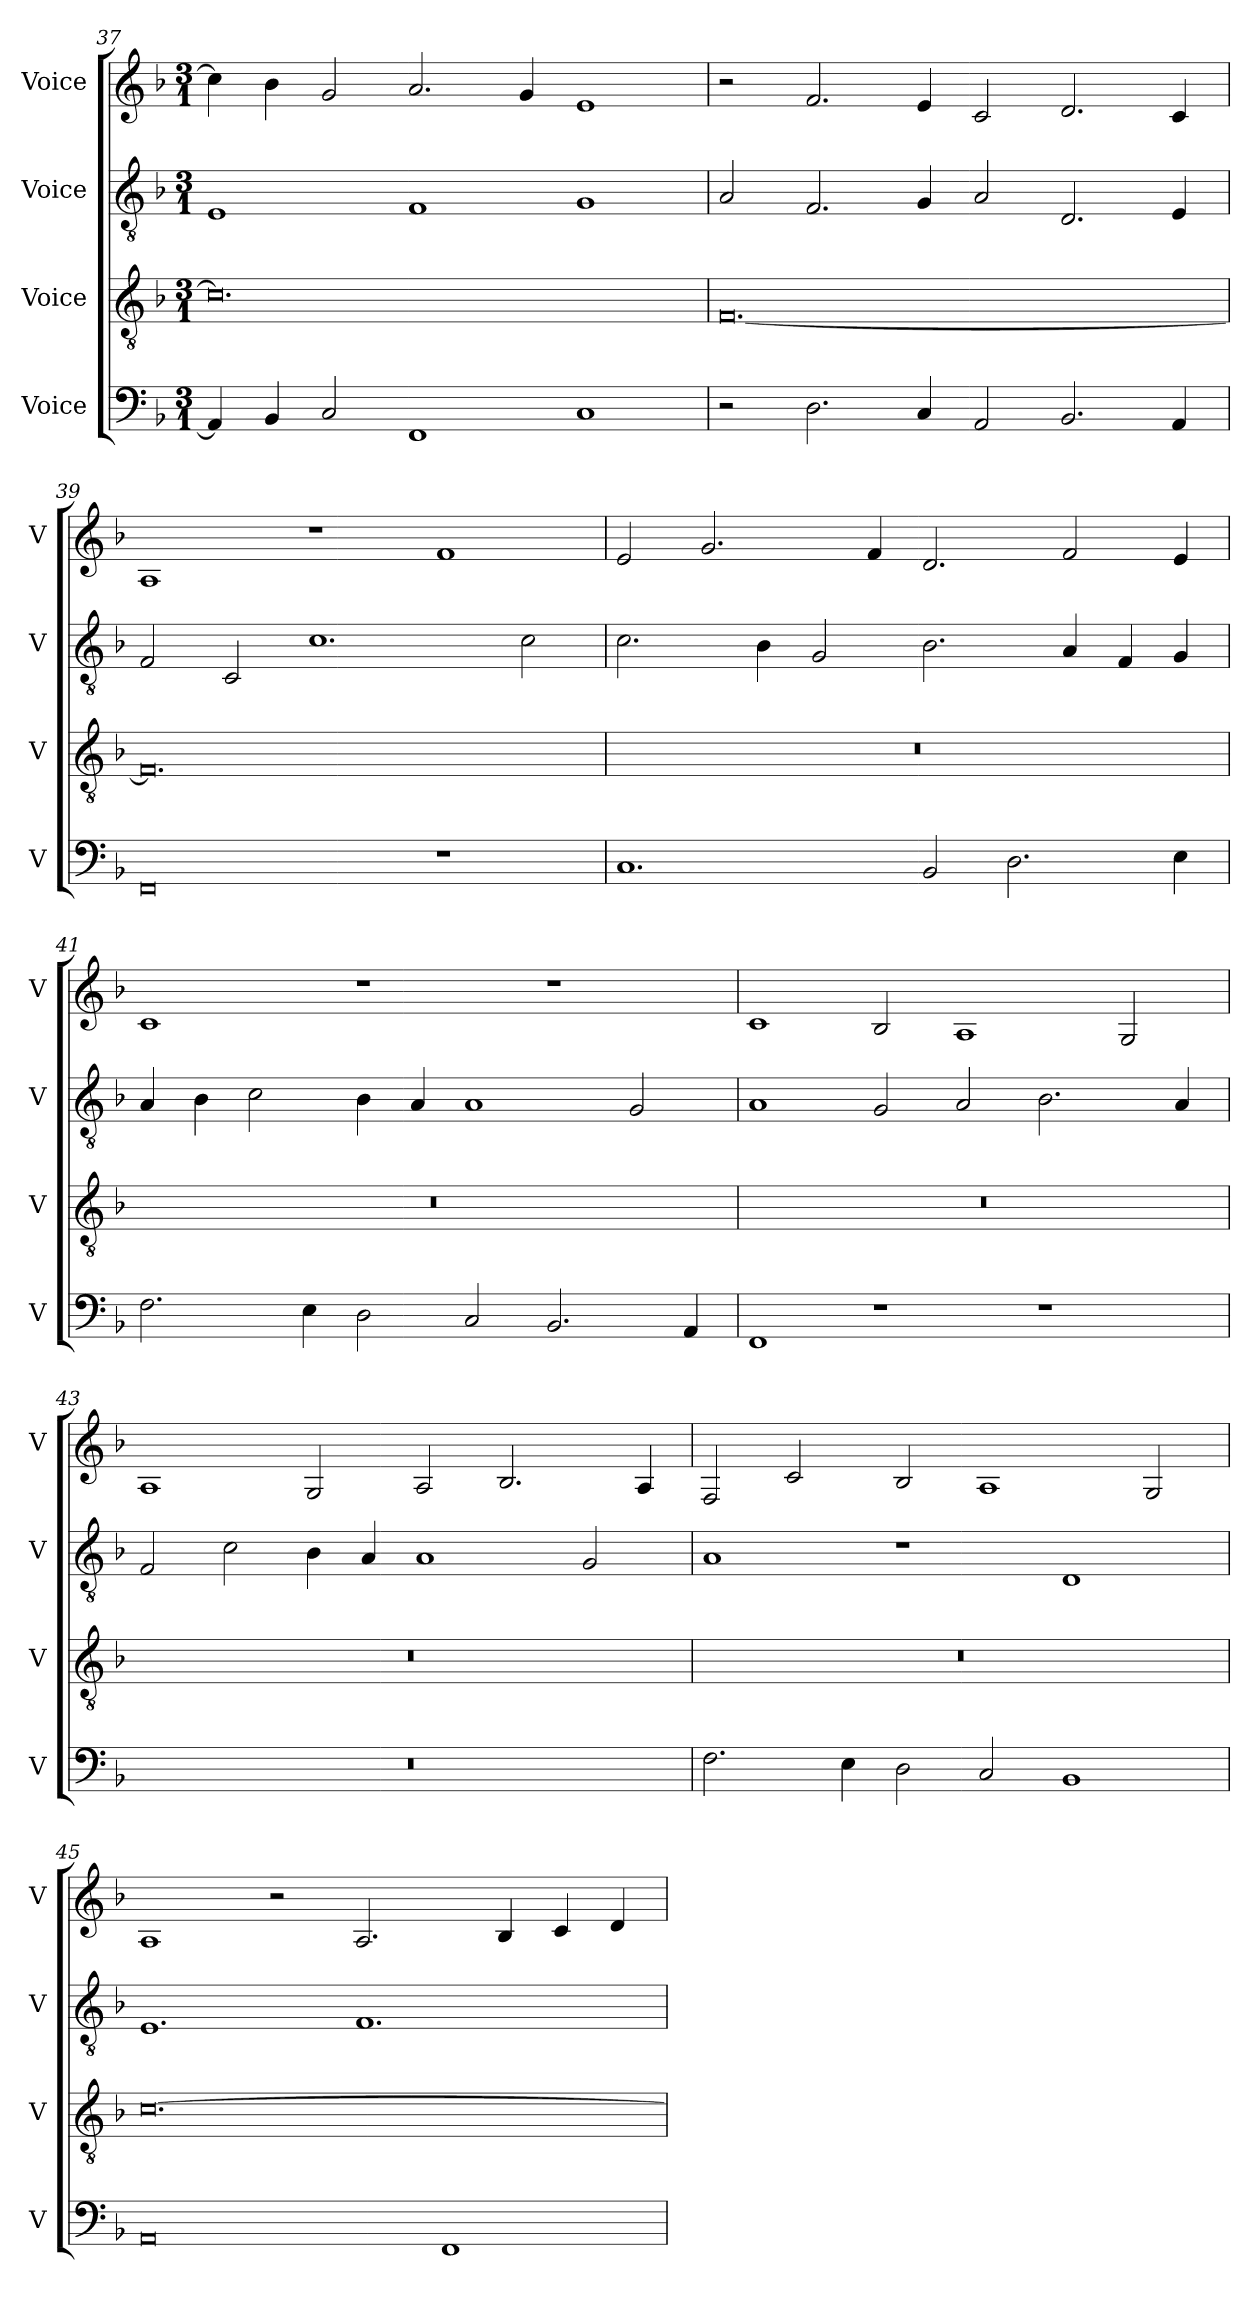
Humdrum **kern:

**kern	**kern	**kern	**kern
*part4	*part3	*part2	*part1
*staff4	*staff3	*staff2	*staff1
*I"Voice	*I"Voice	*I"Voice	*I"Voice
*I'V	*I'V	*I'V	*I'V
!!LO:LB:g=z
*clefF4	*clefGv2	*clefGv2	*clefG2
*k[b-]	*k[b-]	*k[b-]	*k[b-]
*M3/1	*M3/1	*M3/1	*M3/1
=37	=37	=37	=37
4AA/]	0.c]	1E	4cc\]
4BB-/	.	.	4b-\
2C/	.	.	2g/
1FF	.	1F	2.a/
.	.	.	4g/
1C	.	1G	1e
=38	=38	=38	=38
2r	[0.F	2A/	2r
2.D\	.	2.F/	2.f/
4C/	.	4G/	4e/
2AA/	.	2A/	2c/
2.BB-/	.	2.D/	2.d/
4AA/	.	4E/	4c/
=39	=39	=39	=39
0FF	0.F]	2F/	1A
.	.	2C/	.
.	.	1.c	1r
1r	.	.	1f
.	.	2c\	.
!!LO:LB:g=z
=40	=40	=40	=40
1.C	0.r	2.c\	2e/
.	.	.	2.g/
.	.	4B-\	.
.	.	2G/	.
.	.	.	4f/
2BB-/	.	2.B-\	2.d/
2.D\	.	.	.
.	.	4A/	2f/
.	.	4F/	.
4E\	.	4G/	4e/
=41	=41	=41	=41
2.F\	0.r	4A/	1c
.	.	4B-\	.
.	.	2c\	.
4E\	.	.	.
2D\	.	4B-\	1r
.	.	4A/	.
2C/	.	1A	.
2.BB-/	.	.	1r
.	.	2G/	.
4AA/	.	.	.
!!LO:PB:g=z
=42	=42	=42	=42
1FF	0.r	1A	1c
1r	.	2G/	2B-/
.	.	2A/	1A
1r	.	2.B-\	.
.	.	.	2G/
.	.	4A/	.
=43	=43	=43	=43
0.r	0.r	2F/	1A
.	.	2c\	.
.	.	4B-\	2G/
.	.	4A/	.
.	.	1A	2A/
.	.	.	2.B-/
.	.	2G/	.
.	.	.	4A/
!!LO:LB:g=z
=44	=44	=44	=44
2.F\	0.r	1A	2F/
.	.	.	2c/
4E\	.	.	.
2D\	.	1r	2B-/
2C/	.	.	1A
1BB-	.	1D	.
.	.	.	2G/
=45	=45	=45	=45
0AA	[0.c	1.E	1A
.	.	.	2r
.	.	1.F	2.A/
1FF	.	.	.
.	.	.	4B-/
.	.	.	4c/
.	.	.	4d/
=	=	=	=
*-	*-	*-	*-
